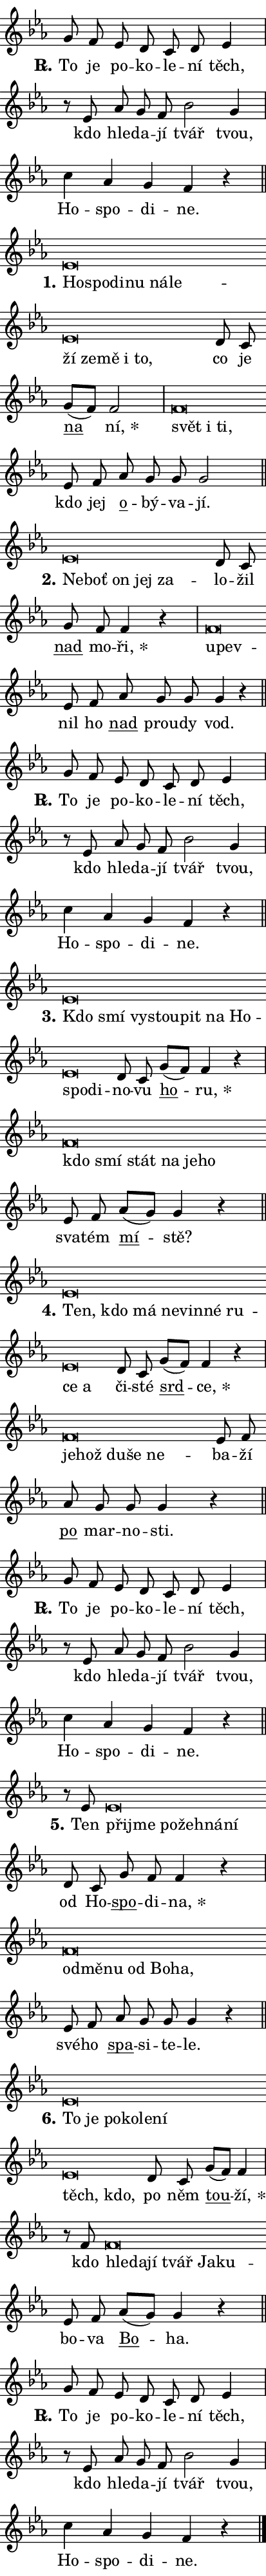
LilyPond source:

\version "2.24.0"
\header { tagline = "" }
\paper {
  indent = 0\cm
  top-margin = 0\cm
  right-margin = 0\cm
  bottom-margin = 0\cm
  left-margin = 0\cm
  paper-width = 7\cm
  page-breaking = #ly:one-page-breaking
  system-system-spacing.basic-distance = #11
  score-system-spacing.basic-distance = #11
  ragged-last = ##f
}


%% Author: Thomas Morley
%% https://lists.gnu.org/archive/html/lilypond-user/2020-05/msg00002.html
#(define (line-position grob)
"Returns position of @var[grob} in current system:
   @code{'start}, if at first time-step
   @code{'end}, if at last time-step
   @code{'middle} otherwise
"
  (let* ((col (ly:item-get-column grob))
         (ln (ly:grob-object col 'left-neighbor))
         (rn (ly:grob-object col 'right-neighbor))
         (col-to-check-left (if (ly:grob? ln) ln col))
         (col-to-check-right (if (ly:grob? rn) rn col))
         (break-dir-left
           (and
             (ly:grob-property col-to-check-left 'non-musical #f)
             (ly:item-break-dir col-to-check-left)))
         (break-dir-right
           (and
             (ly:grob-property col-to-check-right 'non-musical #f)
             (ly:item-break-dir col-to-check-right))))
        (cond ((eqv? 1 break-dir-left) 'start)
              ((eqv? -1 break-dir-right) 'end)
              (else 'middle))))

#(define (tranparent-at-line-position vctor)
  (lambda (grob)
  "Relying on @code{line-position} select the relevant enry from @var{vctor}.
Used to determine transparency,"
    (case (line-position grob)
      ((end) (not (vector-ref vctor 0)))
      ((middle) (not (vector-ref vctor 1)))
      ((start) (not (vector-ref vctor 2))))))

noteHeadBreakVisibility =
#(define-music-function (break-visibility)(vector?)
"Makes @code{NoteHead}s transparent relying on @var{break-visibility}"
#{
  \override NoteHead.transparent =
    #(tranparent-at-line-position break-visibility)
#})

#(define delete-ledgers-for-transparent-note-heads
  (lambda (grob)
    "Reads whether a @code{NoteHead} is transparent.
If so this @code{NoteHead} is removed from @code{'note-heads} from
@var{grob}, which is supposed to be @code{LedgerLineSpanner}.
As a result ledgers are not printed for this @code{NoteHead}"
    (let* ((nhds-array (ly:grob-object grob 'note-heads))
           (nhds-list
             (if (ly:grob-array? nhds-array)
                 (ly:grob-array->list nhds-array)
                 '()))
           ;; Relies on the transparent-property being done before
           ;; Staff.LedgerLineSpanner.after-line-breaking is executed.
           ;; This is fragile ...
           (to-keep
             (remove
               (lambda (nhd)
                 (ly:grob-property nhd 'transparent #f))
               nhds-list)))
      ;; TODO find a better method to iterate over grob-arrays, similiar
      ;; to filter/remove etc for lists
      ;; For now rebuilt from scratch
      (set! (ly:grob-object grob 'note-heads)  '())
      (for-each
        (lambda (nhd)
          (ly:pointer-group-interface::add-grob grob 'note-heads nhd))
        to-keep))))

hideNotes = {
  \noteHeadBreakVisibility #begin-of-line-visible
}
unHideNotes = {
  \noteHeadBreakVisibility #all-visible
}

% work-around for resetting accidentals
% https://lilypond.org/doc/v2.23/Documentation/notation/displaying-rhythms#unmetered-music
cadenzaMeasure = {
  \cadenzaOff
  \partial 1024 s1024
  \cadenzaOn
}

#(define-markup-command (accent layout props text) (markup?)
  "Underline accented syllable"
  (interpret-markup layout props
    #{\markup \override #'(offset . 4.3) \underline { #text }#}))

responsum = \markup \concat {
  "R" \hspace #-1.05 \path #0.1 #'((moveto 0 0.07) (lineto 0.9 0.8)) \hspace #0.05 "."
}

\layout {
    \context {
        \Staff
        \remove "Time_signature_engraver"
        \override LedgerLineSpanner.after-line-breaking = #delete-ledgers-for-transparent-note-heads
    }
    \context {
        \Voice {
            \override NoteHead.output-attributes = #'((class . "notehead"))
            \override Hairpin.height = #0.55
        }
    }
    \context {
        \Lyrics {
            \override StanzaNumber.output-attributes = #'((class . "stanzanumber"))
            \override LyricSpace.minimum-distance = #0.9
            \override LyricText.font-name = #"TeX Gyre Schola"
            \override LyricText.font-size = 1
            \override StanzaNumber.font-name = #"TeX Gyre Schola Bold"
            \override StanzaNumber.font-size = 1
        }
    }
}

% magnetic-lyrics.ily
%
%   written by
%     Jean Abou Samra <jean@abou-samra.fr>
%     Werner Lemberg <wl@gnu.org>
%
%   adapted by
%     Jiri Hon <jiri.hon@gmail.com>
%
% Version 2022-Apr-15

% https://www.mail-archive.com/lilypond-user@gnu.org/msg149350.html

#(define (Left_hyphen_pointer_engraver context)
   "Collect syllable-hyphen-syllable occurrences in lyrics and store
them in properties.  This engraver only looks to the left.  For
example, if the lyrics input is @code{foo -- bar}, it does the
following.

@itemize @bullet
@item
Set the @code{text} property of the @code{LyricHyphen} grob between
@q{foo} and @q{bar} to @code{foo}.

@item
Set the @code{left-hyphen} property of the @code{LyricText} grob with
text @q{foo} to the @code{LyricHyphen} grob between @q{foo} and
@q{bar}.
@end itemize

Use this auxiliary engraver in combination with the
@code{lyric-@/text::@/apply-@/magnetic-@/offset!} hook."
   (let ((hyphen #f)
         (text #f))
     (make-engraver
      (acknowledgers
       ((lyric-syllable-interface engraver grob source-engraver)
        (set! text grob)))
      (end-acknowledgers
       ((lyric-hyphen-interface engraver grob source-engraver)
        ;(when (not (grob::has-interface grob 'lyric-space-interface))
          (set! hyphen grob)));)
      ((stop-translation-timestep engraver)
       (when (and text hyphen)
         (ly:grob-set-object! text 'left-hyphen hyphen))
       (set! text #f)
       (set! hyphen #f)))))

#(define (lyric-text::apply-magnetic-offset! grob)
   "If the space between two syllables is less than the value in
property @code{LyricText@/.details@/.squash-threshold}, move the right
syllable to the left so that it gets concatenated with the left
syllable.

Use this function as a hook for
@code{LyricText@/.after-@/line-@/breaking} if the
@code{Left_@/hyphen_@/pointer_@/engraver} is active."
   (let ((hyphen (ly:grob-object grob 'left-hyphen #f)))
     (when hyphen
       (let ((left-text (ly:spanner-bound hyphen LEFT)))
         (when (grob::has-interface left-text 'lyric-syllable-interface)
           (let* ((common (ly:grob-common-refpoint grob left-text X))
                  (this-x-ext (ly:grob-extent grob common X))
                  (left-x-ext
                   (begin
                     ;; Trigger magnetism for left-text.
                     (ly:grob-property left-text 'after-line-breaking)
                     (ly:grob-extent left-text common X)))
                  ;; `delta` is the gap width between two syllables.
                  (delta (- (interval-start this-x-ext)
                            (interval-end left-x-ext)))
                  (details (ly:grob-property grob 'details))
                  (threshold (assoc-get 'squash-threshold details 0.2)))
             (when (< delta threshold)
               (let* (;; We have to manipulate the input text so that
                      ;; ligatures crossing syllable boundaries are not
                      ;; disabled.  For languages based on the Latin
                      ;; script this is essentially a beautification.
                      ;; However, for non-Western scripts it can be a
                      ;; necessity.
                      (lt (ly:grob-property left-text 'text))
                      (rt (ly:grob-property grob 'text))
                      (is-space (grob::has-interface hyphen 'lyric-space-interface))
                      (space (if is-space " " ""))
                      (space-markup (grob-interpret-markup grob " "))
                      (space-size (interval-length (ly:stencil-extent space-markup X)))
                      (extra-delta (if is-space space-size 0))
                      ;; Append new syllable.
                      (ltrt-space (if (and (string? lt) (string? rt))
                                (string-append lt space rt)
                                (make-concat-markup (list lt space rt))))
                      ;; Right-align `ltrt` to the right side.
                      (ltrt-space-markup (grob-interpret-markup
                               grob
                               (make-translate-markup
                                (cons (interval-length this-x-ext) 0)
                                (make-right-align-markup ltrt-space)))))
                 (begin
                   ;; Don't print `left-text`.
                   (ly:grob-set-property! left-text 'stencil #f)
                   ;; Set text and stencil (which holds all collected
                   ;; syllables so far) and shift it to the left.
                   (ly:grob-set-property! grob 'text ltrt-space)
                   (ly:grob-set-property! grob 'stencil ltrt-space-markup)
                   (ly:grob-translate-axis! grob (- (- delta extra-delta)) X))))))))))


#(define (lyric-hyphen::displace-bounds-first grob)
   ;; Make very sure this callback isn't triggered too early.
   (let ((left (ly:spanner-bound grob LEFT))
         (right (ly:spanner-bound grob RIGHT)))
     (ly:grob-property left 'after-line-breaking)
     (ly:grob-property right 'after-line-breaking)
     (ly:lyric-hyphen::print grob)))

squashThreshold = #0.4

\layout {
  \context {
    \Lyrics
    \consists #Left_hyphen_pointer_engraver
    \override LyricText.after-line-breaking =
      #lyric-text::apply-magnetic-offset!
    \override LyricHyphen.stencil = #lyric-hyphen::displace-bounds-first
    \override LyricText.details.squash-threshold = \squashThreshold
    \override LyricHyphen.minimum-distance = 0
    \override LyricHyphen.minimum-length = \squashThreshold
  }
}

squash = \override LyricText.details.squash-threshold = 9999
unSquash = \override LyricText.details.squash-threshold = \squashThreshold

left = \override LyricText.self-alignment-X = #LEFT
unLeft = \revert LyricText.self-alignment-X

starOffset = #(lambda (grob) 
                (let ((x_offset (ly:self-alignment-interface::aligned-on-x-parent grob)))
                  (if (= x_offset 0) 0 (+ x_offset 1.2))))

star = #(define-music-function (syllable)(string?)
"Append star separator at the end of a syllable"
#{
  \once \override LyricText.X-offset = #starOffset
  \lyricmode { \markup {
    #syllable
    \override #'((font-name . "TeX Gyre Schola Bold")) \hspace #0.2 \lower #0.65 \larger "*"
  } }
#})

starAccent = #(define-music-function (syllable)(string?)
"Append star separator at the end of a syllable and make accent"
#{
  \once \override LyricText.X-offset = #starOffset
  \lyricmode { \markup {
    \accent #syllable
    \override #'((font-name . "TeX Gyre Schola Bold")) \hspace #0.2 \lower #0.65 \larger "*"
  } }
#})

breath = #(define-music-function (syllable)(string?)
"Append breathing indicator at the end of a syllable"
#{
  \lyricmode { \markup { #syllable "+" } }
#})

optionalBreath = #(define-music-function (syllable)(string?)
"Append optional breathing indicator at the end of a syllable"
#{
  \lyricmode { \markup { #syllable "(+)" } }
#})


\score {
    <<
        \new Voice = "melody" { \cadenzaOn \key es \major \relative { g'8 f es d c d es4 \cadenzaMeasure \bar "|" r8 es as g f \bar "" bes2 g4 \cadenzaMeasure \bar "|" c as g f r \cadenzaMeasure \bar "||" \break } }
        \new Lyrics \lyricsto "melody" { \lyricmode { \set stanza = \responsum
To je po -- ko -- le -- ní těch, kdo hle -- da -- jí tvář tvou, Ho -- spo -- di -- ne. } }
    >>
    \layout {}
}

\score {
    <<
        \new Voice = "melody" { \cadenzaOn \key es \major \relative { es'\breve*1/16 \hideNotes \breve*1/16 \bar "" \breve*1/16 \bar "" \breve*1/16 \bar "" \breve*1/16 \bar "" \breve*1/16 \bar "" \breve*1/16 \bar "" \breve*1/16 \bar "" \breve*1/16 \bar "" \breve*1/16 \breve*1/16 \bar "" \unHideNotes d8 c \bar "" g'[( f)] f2 \cadenzaMeasure \bar "|" f\breve*1/16 \hideNotes \breve*1/16 \breve*1/16 \bar "" \unHideNotes es8 f \bar "" as g g g2 \cadenzaMeasure \bar "||" \break } }
        \new Lyrics \lyricsto "melody" { \lyricmode { \set stanza = "1."
\left Ho -- \squash spo -- di -- nu ná -- le -- ží ze -- mě i to, \unLeft \unSquash co je \markup \accent na \star ní, \left svět \squash i ti, \unLeft \unSquash kdo jej \markup \accent o -- bý -- va -- jí. } }
    >>
    \layout {}
}

\score {
    <<
        \new Voice = "melody" { \cadenzaOn \key es \major \relative { es'\breve*1/16 \hideNotes \breve*1/16 \bar "" \breve*1/16 \bar "" \breve*1/16 \breve*1/16 \bar "" \unHideNotes d8 c \bar "" g' f f4 r \cadenzaMeasure \bar "|" f\breve*1/16 \hideNotes \breve*1/16 \bar "" \unHideNotes es8 f \bar "" as g g g4 r \cadenzaMeasure \bar "||" \break } }
        \new Lyrics \lyricsto "melody" { \lyricmode { \set stanza = "2."
\left Ne -- \squash boť on jej za -- \unLeft \unSquash lo -- žil \markup \accent nad mo -- \star ři, \left u -- \squash pev -- \unLeft \unSquash nil ho \markup \accent nad prou -- dy vod. } }
    >>
    \layout {}
}

\score {
    <<
        \new Voice = "melody" { \cadenzaOn \key es \major \relative { g'8 f es d c d es4 \cadenzaMeasure \bar "|" r8 es as g f \bar "" bes2 g4 \cadenzaMeasure \bar "|" c as g f r \cadenzaMeasure \bar "||" \break } }
        \new Lyrics \lyricsto "melody" { \lyricmode { \set stanza = \responsum
To je po -- ko -- le -- ní těch, kdo hle -- da -- jí tvář tvou, Ho -- spo -- di -- ne. } }
    >>
    \layout {}
}

\score {
    <<
        \new Voice = "melody" { \cadenzaOn \key es \major \relative { es'\breve*1/16 \hideNotes \breve*1/16 \bar "" \breve*1/16 \bar "" \breve*1/16 \bar "" \breve*1/16 \bar "" \breve*1/16 \bar "" \breve*1/16 \bar "" \breve*1/16 \breve*1/16 \bar "" \unHideNotes d8 c \bar "" g'[( f)] f4 r \cadenzaMeasure \bar "|" f\breve*1/16 \hideNotes \breve*1/16 \bar "" \breve*1/16 \bar "" \breve*1/16 \bar "" \breve*1/16 \breve*1/16 \bar "" \unHideNotes es8 f \bar "" as[( g)] g4 r \cadenzaMeasure \bar "||" \break } }
        \new Lyrics \lyricsto "melody" { \lyricmode { \set stanza = "3."
\left Kdo \squash smí vy -- stou -- pit na Ho -- spo -- di -- \unLeft \unSquash no -- vu \markup \accent ho -- \star ru, \left kdo \squash smí stát na je -- ho \unLeft \unSquash sva -- tém \markup \accent mí -- stě? } }
    >>
    \layout {}
}

\score {
    <<
        \new Voice = "melody" { \cadenzaOn \key es \major \relative { es'\breve*1/16 \hideNotes \breve*1/16 \bar "" \breve*1/16 \bar "" \breve*1/16 \bar "" \breve*1/16 \bar "" \breve*1/16 \bar "" \breve*1/16 \bar "" \breve*1/16 \breve*1/16 \bar "" \unHideNotes d8 c \bar "" g'[( f)] f4 r \cadenzaMeasure \bar "|" f\breve*1/16 \hideNotes \breve*1/16 \bar "" \breve*1/16 \bar "" \breve*1/16 \breve*1/16 \bar "" \unHideNotes es8 f \bar "" as g g g4 r \cadenzaMeasure \bar "||" \break } }
        \new Lyrics \lyricsto "melody" { \lyricmode { \set stanza = "4."
\left Ten, \squash kdo má ne -- vin -- né ru -- ce a \unLeft \unSquash či -- sté \markup \accent srd -- \star ce, \left je -- \squash hož du -- še ne -- \unLeft \unSquash ba -- ží \markup \accent po mar -- no -- sti. } }
    >>
    \layout {}
}

\score {
    <<
        \new Voice = "melody" { \cadenzaOn \key es \major \relative { g'8 f es d c d es4 \cadenzaMeasure \bar "|" r8 es as g f \bar "" bes2 g4 \cadenzaMeasure \bar "|" c as g f r \cadenzaMeasure \bar "||" \break } }
        \new Lyrics \lyricsto "melody" { \lyricmode { \set stanza = \responsum
To je po -- ko -- le -- ní těch, kdo hle -- da -- jí tvář tvou, Ho -- spo -- di -- ne. } }
    >>
    \layout {}
}

\score {
    <<
        \new Voice = "melody" { \cadenzaOn \key es \major \relative { r8 es'8 es\breve*1/16 \hideNotes \breve*1/16 \bar "" \breve*1/16 \bar "" \breve*1/16 \bar "" \breve*1/16 \breve*1/16 \bar "" \unHideNotes d8 c \bar "" g' f f4 r \cadenzaMeasure \bar "|" f\breve*1/16 \hideNotes \breve*1/16 \bar "" \breve*1/16 \bar "" \breve*1/16 \bar "" \breve*1/16 \breve*1/16 \bar "" \unHideNotes es8 f \bar "" as g g g4 r \cadenzaMeasure \bar "||" \break } }
        \new Lyrics \lyricsto "melody" { \lyricmode { \set stanza = "5."
Ten \left při -- \squash jme po -- žeh -- ná -- ní \unLeft \unSquash od Ho -- \markup \accent spo -- di -- \star na, \left od -- \squash mě -- nu od Bo -- ha, \unLeft \unSquash své -- ho \markup \accent spa -- si -- te -- le. } }
    >>
    \layout {}
}

\score {
    <<
        \new Voice = "melody" { \cadenzaOn \key es \major \relative { es'\breve*1/16 \hideNotes \breve*1/16 \bar "" \breve*1/16 \bar "" \breve*1/16 \bar "" \breve*1/16 \bar "" \breve*1/16 \bar "" \breve*1/16 \breve*1/16 \bar "" \unHideNotes d8 c \bar "" g'[( f)] f4 \cadenzaMeasure \bar "|" r8 f8 f\breve*1/16 \hideNotes \breve*1/16 \bar "" \breve*1/16 \bar "" \breve*1/16 \bar "" \breve*1/16 \breve*1/16 \bar "" \unHideNotes es8 f \bar "" as[( g)] g4 r \cadenzaMeasure \bar "||" \break } }
        \new Lyrics \lyricsto "melody" { \lyricmode { \set stanza = "6."
\left To \squash je po -- ko -- le -- ní těch, kdo, \unLeft \unSquash po něm \markup \accent tou -- \star ží, kdo \left hle -- \squash da -- jí tvář Ja -- ku -- \unLeft \unSquash bo -- va \markup \accent Bo -- ha. } }
    >>
    \layout {}
}

\score {
    <<
        \new Voice = "melody" { \cadenzaOn \key es \major \relative { g'8 f es d c d es4 \cadenzaMeasure \bar "|" r8 es as g f \bar "" bes2 g4 \cadenzaMeasure \bar "|" c as g f r \cadenzaMeasure \bar "||" \break } \bar "|." }
        \new Lyrics \lyricsto "melody" { \lyricmode { \set stanza = \responsum
To je po -- ko -- le -- ní těch, kdo hle -- da -- jí tvář tvou, Ho -- spo -- di -- ne. } }
    >>
    \layout {}
}
